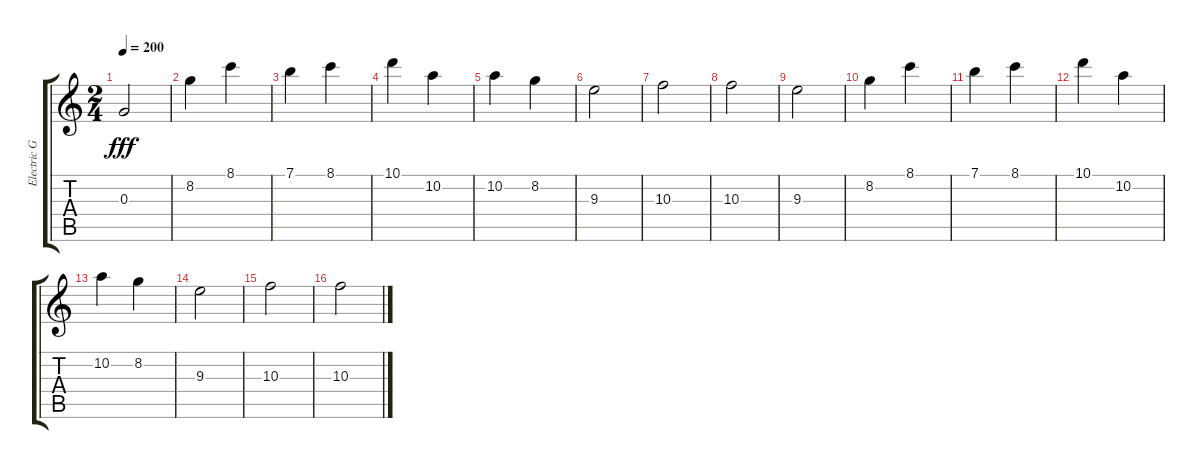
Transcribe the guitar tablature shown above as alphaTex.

\track ("Electric Guitar 1" "Electric G") {instrument distortionguitar}
\staff {score tabs}
\tuning (E4 B3 G3 D3 A2 E2) {hide}
\ts (2 4)
\tempo 200
\clef g2
\ks c
0.3.2{dy fff} |
8.2.4 8.1.4 |
7.1.4 8.1.4 |
10.1.4 10.2.4 |
10.2.4 8.2.4 |
9.3.2 |
10.3.2 |
10.3.2 |
9.3.2 |
8.2.4 8.1.4 |
7.1.4 8.1.4 |
10.1.4 10.2.4 |
10.2.4 8.2.4 |
9.3.2 |
10.3.2 |
10.3.2
